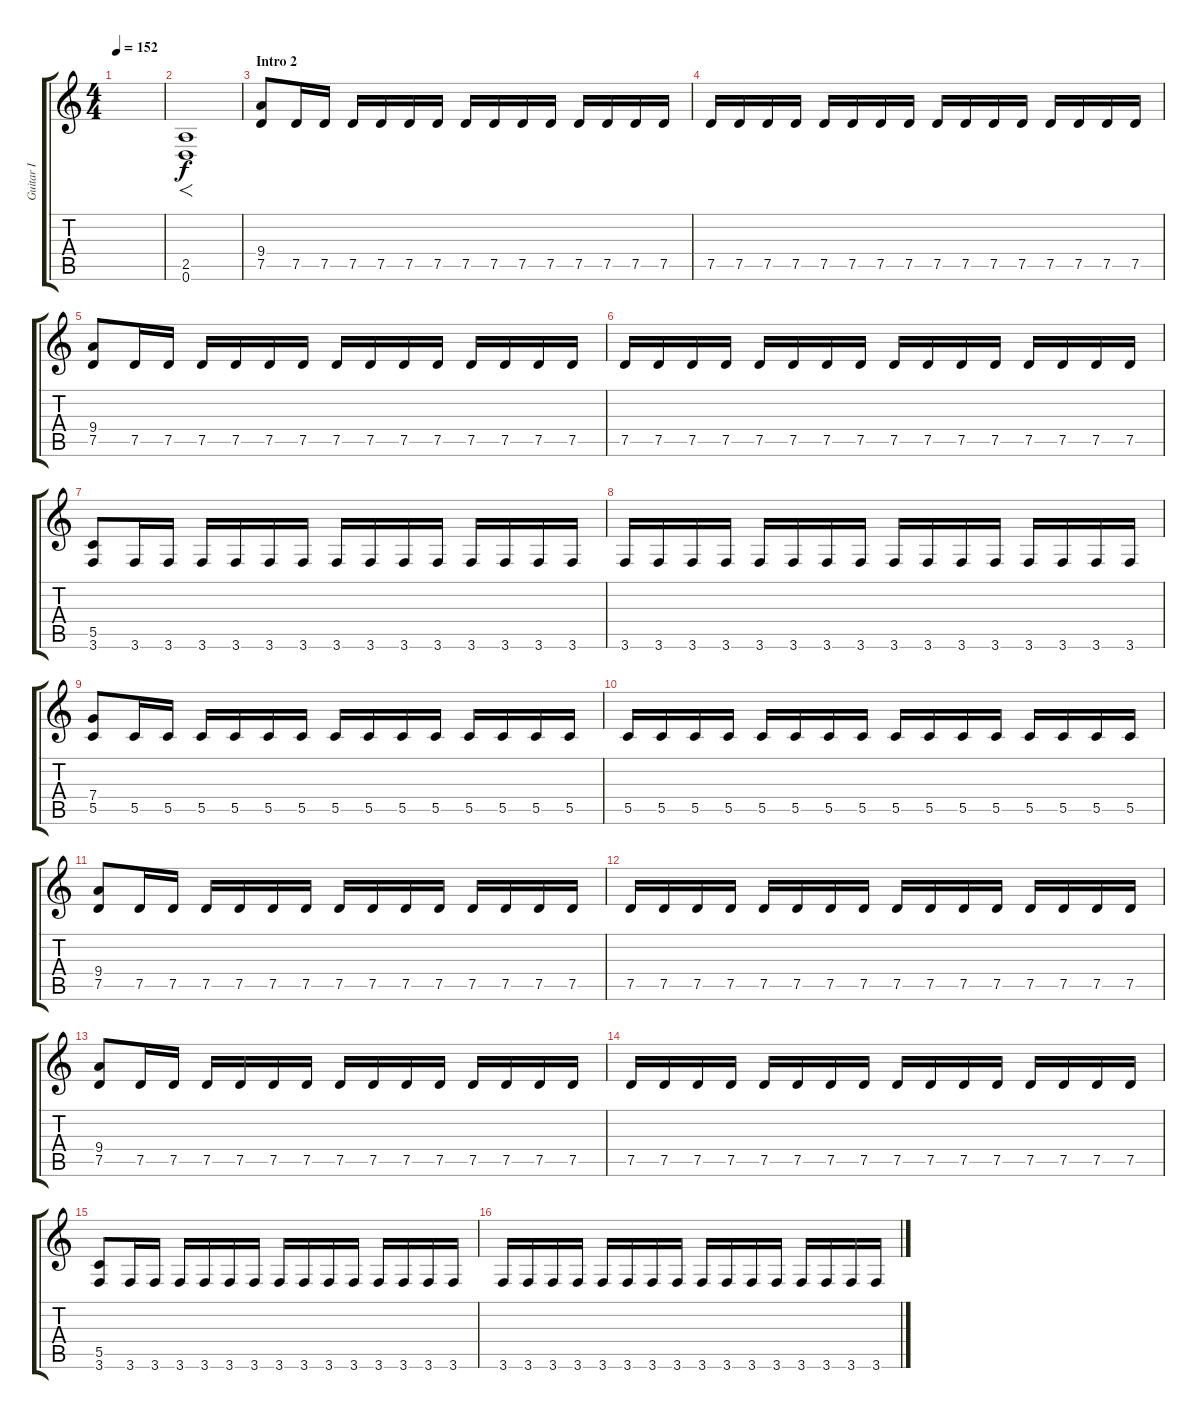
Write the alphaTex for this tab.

\track ("Guitar I " "Guitar I ") {instrument distortionguitar}
\staff {score tabs}
\tuning (D4 A3 F3 C3 G2 D2) {hide}
\ts (4 4)
\tempo 152
\clef g2
\ks c
|
(2.5 0.6).1{f} |
\section ("" "Intro 2")
(9.4 7.5).8 7.5.16 7.5.16 7.5.16 7.5.16 7.5.16 7.5.16 7.5.16 7.5.16 7.5.16 7.5.16 7.5.16 7.5.16 7.5.16 7.5.16 |
7.5.16 7.5.16 7.5.16 7.5.16 7.5.16 7.5.16 7.5.16 7.5.16 7.5.16 7.5.16 7.5.16 7.5.16 7.5.16 7.5.16 7.5.16 7.5.16 |
(9.4 7.5).8 7.5.16 7.5.16 7.5.16 7.5.16 7.5.16 7.5.16 7.5.16 7.5.16 7.5.16 7.5.16 7.5.16 7.5.16 7.5.16 7.5.16 |
7.5.16 7.5.16 7.5.16 7.5.16 7.5.16 7.5.16 7.5.16 7.5.16 7.5.16 7.5.16 7.5.16 7.5.16 7.5.16 7.5.16 7.5.16 7.5.16 |
(5.5 3.6).8 3.6.16 3.6.16 3.6.16 3.6.16 3.6.16 3.6.16 3.6.16 3.6.16 3.6.16 3.6.16 3.6.16 3.6.16 3.6.16 3.6.16 |
3.6.16 3.6.16 3.6.16 3.6.16 3.6.16 3.6.16 3.6.16 3.6.16 3.6.16 3.6.16 3.6.16 3.6.16 3.6.16 3.6.16 3.6.16 3.6.16 |
(7.4 5.5).8 5.5.16 5.5.16 5.5.16 5.5.16 5.5.16 5.5.16 5.5.16 5.5.16 5.5.16 5.5.16 5.5.16 5.5.16 5.5.16 5.5.16 |
5.5.16 5.5.16 5.5.16 5.5.16 5.5.16 5.5.16 5.5.16 5.5.16 5.5.16 5.5.16 5.5.16 5.5.16 5.5.16 5.5.16 5.5.16 5.5.16 |
(9.4 7.5).8 7.5.16 7.5.16 7.5.16 7.5.16 7.5.16 7.5.16 7.5.16 7.5.16 7.5.16 7.5.16 7.5.16 7.5.16 7.5.16 7.5.16 |
7.5.16 7.5.16 7.5.16 7.5.16 7.5.16 7.5.16 7.5.16 7.5.16 7.5.16 7.5.16 7.5.16 7.5.16 7.5.16 7.5.16 7.5.16 7.5.16 |
(9.4 7.5).8 7.5.16 7.5.16 7.5.16 7.5.16 7.5.16 7.5.16 7.5.16 7.5.16 7.5.16 7.5.16 7.5.16 7.5.16 7.5.16 7.5.16 |
7.5.16 7.5.16 7.5.16 7.5.16 7.5.16 7.5.16 7.5.16 7.5.16 7.5.16 7.5.16 7.5.16 7.5.16 7.5.16 7.5.16 7.5.16 7.5.16 |
(5.5 3.6).8 3.6.16 3.6.16 3.6.16 3.6.16 3.6.16 3.6.16 3.6.16 3.6.16 3.6.16 3.6.16 3.6.16 3.6.16 3.6.16 3.6.16 |
3.6.16 3.6.16 3.6.16 3.6.16 3.6.16 3.6.16 3.6.16 3.6.16 3.6.16 3.6.16 3.6.16 3.6.16 3.6.16 3.6.16 3.6.16 3.6.16
